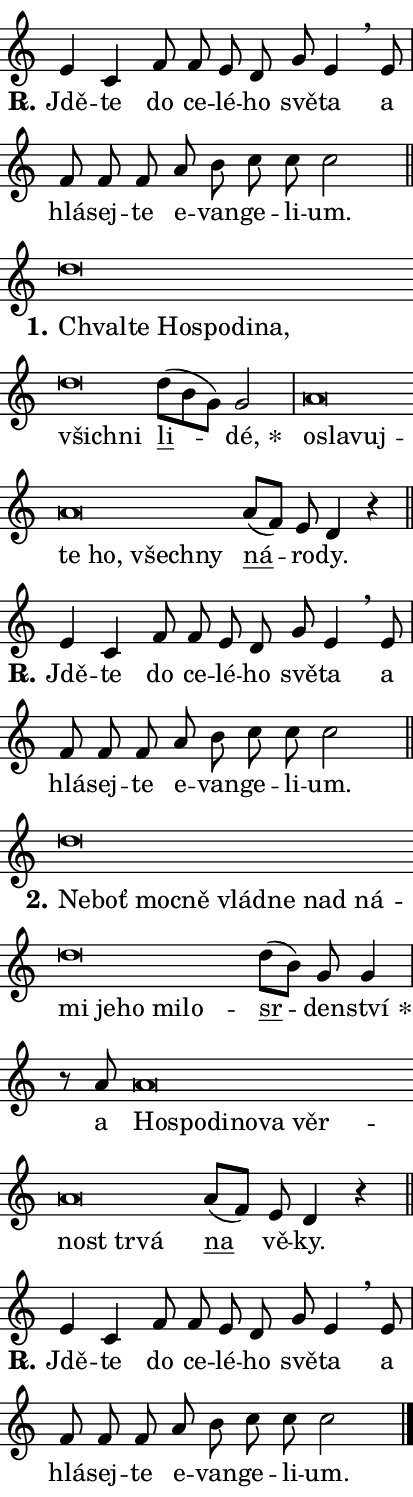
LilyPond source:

\version "2.24.0"
\header { tagline = "" }
\paper {
  indent = 0\cm
  top-margin = 0\cm
  right-margin = 0\cm
  bottom-margin = 0\cm
  left-margin = 0\cm
  paper-width = 7\cm
  page-breaking = #ly:one-page-breaking
  system-system-spacing.basic-distance = #11
  score-system-spacing.basic-distance = #11
  ragged-last = ##f
}


%% Author: Thomas Morley
%% https://lists.gnu.org/archive/html/lilypond-user/2020-05/msg00002.html
#(define (line-position grob)
"Returns position of @var[grob} in current system:
   @code{'start}, if at first time-step
   @code{'end}, if at last time-step
   @code{'middle} otherwise
"
  (let* ((col (ly:item-get-column grob))
         (ln (ly:grob-object col 'left-neighbor))
         (rn (ly:grob-object col 'right-neighbor))
         (col-to-check-left (if (ly:grob? ln) ln col))
         (col-to-check-right (if (ly:grob? rn) rn col))
         (break-dir-left
           (and
             (ly:grob-property col-to-check-left 'non-musical #f)
             (ly:item-break-dir col-to-check-left)))
         (break-dir-right
           (and
             (ly:grob-property col-to-check-right 'non-musical #f)
             (ly:item-break-dir col-to-check-right))))
        (cond ((eqv? 1 break-dir-left) 'start)
              ((eqv? -1 break-dir-right) 'end)
              (else 'middle))))

#(define (tranparent-at-line-position vctor)
  (lambda (grob)
  "Relying on @code{line-position} select the relevant enry from @var{vctor}.
Used to determine transparency,"
    (case (line-position grob)
      ((end) (not (vector-ref vctor 0)))
      ((middle) (not (vector-ref vctor 1)))
      ((start) (not (vector-ref vctor 2))))))

noteHeadBreakVisibility =
#(define-music-function (break-visibility)(vector?)
"Makes @code{NoteHead}s transparent relying on @var{break-visibility}"
#{
  \override NoteHead.transparent =
    #(tranparent-at-line-position break-visibility)
#})

#(define delete-ledgers-for-transparent-note-heads
  (lambda (grob)
    "Reads whether a @code{NoteHead} is transparent.
If so this @code{NoteHead} is removed from @code{'note-heads} from
@var{grob}, which is supposed to be @code{LedgerLineSpanner}.
As a result ledgers are not printed for this @code{NoteHead}"
    (let* ((nhds-array (ly:grob-object grob 'note-heads))
           (nhds-list
             (if (ly:grob-array? nhds-array)
                 (ly:grob-array->list nhds-array)
                 '()))
           ;; Relies on the transparent-property being done before
           ;; Staff.LedgerLineSpanner.after-line-breaking is executed.
           ;; This is fragile ...
           (to-keep
             (remove
               (lambda (nhd)
                 (ly:grob-property nhd 'transparent #f))
               nhds-list)))
      ;; TODO find a better method to iterate over grob-arrays, similiar
      ;; to filter/remove etc for lists
      ;; For now rebuilt from scratch
      (set! (ly:grob-object grob 'note-heads)  '())
      (for-each
        (lambda (nhd)
          (ly:pointer-group-interface::add-grob grob 'note-heads nhd))
        to-keep))))

hideNotes = {
  \noteHeadBreakVisibility #begin-of-line-visible
}
unHideNotes = {
  \noteHeadBreakVisibility #all-visible
}

% work-around for resetting accidentals
% https://lilypond.org/doc/v2.23/Documentation/notation/displaying-rhythms#unmetered-music
cadenzaMeasure = {
  \cadenzaOff
  \partial 1024 s1024
  \cadenzaOn
}

#(define-markup-command (accent layout props text) (markup?)
  "Underline accented syllable"
  (interpret-markup layout props
    #{\markup \override #'(offset . 4.3) \underline { #text }#}))

responsum = \markup \concat {
  "R" \hspace #-1.05 \path #0.1 #'((moveto 0 0.07) (lineto 0.9 0.8)) \hspace #0.05 "."
}

\layout {
    \context {
        \Staff
        \remove "Time_signature_engraver"
        \override LedgerLineSpanner.after-line-breaking = #delete-ledgers-for-transparent-note-heads
    }
    \context {
        \Voice {
            \override NoteHead.output-attributes = #'((class . "notehead"))
            \override Hairpin.height = #0.55
        }
    }
    \context {
        \Lyrics {
            \override StanzaNumber.output-attributes = #'((class . "stanzanumber"))
            \override LyricSpace.minimum-distance = #0.9
            \override LyricText.font-name = #"TeX Gyre Schola"
            \override LyricText.font-size = 1
            \override StanzaNumber.font-name = #"TeX Gyre Schola Bold"
            \override StanzaNumber.font-size = 1
        }
    }
}

% magnetic-lyrics.ily
%
%   written by
%     Jean Abou Samra <jean@abou-samra.fr>
%     Werner Lemberg <wl@gnu.org>
%
%   adapted by
%     Jiri Hon <jiri.hon@gmail.com>
%
% Version 2022-Apr-15

% https://www.mail-archive.com/lilypond-user@gnu.org/msg149350.html

#(define (Left_hyphen_pointer_engraver context)
   "Collect syllable-hyphen-syllable occurrences in lyrics and store
them in properties.  This engraver only looks to the left.  For
example, if the lyrics input is @code{foo -- bar}, it does the
following.

@itemize @bullet
@item
Set the @code{text} property of the @code{LyricHyphen} grob between
@q{foo} and @q{bar} to @code{foo}.

@item
Set the @code{left-hyphen} property of the @code{LyricText} grob with
text @q{foo} to the @code{LyricHyphen} grob between @q{foo} and
@q{bar}.
@end itemize

Use this auxiliary engraver in combination with the
@code{lyric-@/text::@/apply-@/magnetic-@/offset!} hook."
   (let ((hyphen #f)
         (text #f))
     (make-engraver
      (acknowledgers
       ((lyric-syllable-interface engraver grob source-engraver)
        (set! text grob)))
      (end-acknowledgers
       ((lyric-hyphen-interface engraver grob source-engraver)
        ;(when (not (grob::has-interface grob 'lyric-space-interface))
          (set! hyphen grob)));)
      ((stop-translation-timestep engraver)
       (when (and text hyphen)
         (ly:grob-set-object! text 'left-hyphen hyphen))
       (set! text #f)
       (set! hyphen #f)))))

#(define (lyric-text::apply-magnetic-offset! grob)
   "If the space between two syllables is less than the value in
property @code{LyricText@/.details@/.squash-threshold}, move the right
syllable to the left so that it gets concatenated with the left
syllable.

Use this function as a hook for
@code{LyricText@/.after-@/line-@/breaking} if the
@code{Left_@/hyphen_@/pointer_@/engraver} is active."
   (let ((hyphen (ly:grob-object grob 'left-hyphen #f)))
     (when hyphen
       (let ((left-text (ly:spanner-bound hyphen LEFT)))
         (when (grob::has-interface left-text 'lyric-syllable-interface)
           (let* ((common (ly:grob-common-refpoint grob left-text X))
                  (this-x-ext (ly:grob-extent grob common X))
                  (left-x-ext
                   (begin
                     ;; Trigger magnetism for left-text.
                     (ly:grob-property left-text 'after-line-breaking)
                     (ly:grob-extent left-text common X)))
                  ;; `delta` is the gap width between two syllables.
                  (delta (- (interval-start this-x-ext)
                            (interval-end left-x-ext)))
                  (details (ly:grob-property grob 'details))
                  (threshold (assoc-get 'squash-threshold details 0.2)))
             (when (< delta threshold)
               (let* (;; We have to manipulate the input text so that
                      ;; ligatures crossing syllable boundaries are not
                      ;; disabled.  For languages based on the Latin
                      ;; script this is essentially a beautification.
                      ;; However, for non-Western scripts it can be a
                      ;; necessity.
                      (lt (ly:grob-property left-text 'text))
                      (rt (ly:grob-property grob 'text))
                      (is-space (grob::has-interface hyphen 'lyric-space-interface))
                      (space (if is-space " " ""))
                      (space-markup (grob-interpret-markup grob " "))
                      (space-size (interval-length (ly:stencil-extent space-markup X)))
                      (extra-delta (if is-space space-size 0))
                      ;; Append new syllable.
                      (ltrt-space (if (and (string? lt) (string? rt))
                                (string-append lt space rt)
                                (make-concat-markup (list lt space rt))))
                      ;; Right-align `ltrt` to the right side.
                      (ltrt-space-markup (grob-interpret-markup
                               grob
                               (make-translate-markup
                                (cons (interval-length this-x-ext) 0)
                                (make-right-align-markup ltrt-space)))))
                 (begin
                   ;; Don't print `left-text`.
                   (ly:grob-set-property! left-text 'stencil #f)
                   ;; Set text and stencil (which holds all collected
                   ;; syllables so far) and shift it to the left.
                   (ly:grob-set-property! grob 'text ltrt-space)
                   (ly:grob-set-property! grob 'stencil ltrt-space-markup)
                   (ly:grob-translate-axis! grob (- (- delta extra-delta)) X))))))))))


#(define (lyric-hyphen::displace-bounds-first grob)
   ;; Make very sure this callback isn't triggered too early.
   (let ((left (ly:spanner-bound grob LEFT))
         (right (ly:spanner-bound grob RIGHT)))
     (ly:grob-property left 'after-line-breaking)
     (ly:grob-property right 'after-line-breaking)
     (ly:lyric-hyphen::print grob)))

squashThreshold = #0.4

\layout {
  \context {
    \Lyrics
    \consists #Left_hyphen_pointer_engraver
    \override LyricText.after-line-breaking =
      #lyric-text::apply-magnetic-offset!
    \override LyricHyphen.stencil = #lyric-hyphen::displace-bounds-first
    \override LyricText.details.squash-threshold = \squashThreshold
    \override LyricHyphen.minimum-distance = 0
    \override LyricHyphen.minimum-length = \squashThreshold
  }
}

squash = \override LyricText.details.squash-threshold = 9999
unSquash = \override LyricText.details.squash-threshold = \squashThreshold

left = \override LyricText.self-alignment-X = #LEFT
unLeft = \revert LyricText.self-alignment-X

starOffset = #(lambda (grob) 
                (let ((x_offset (ly:self-alignment-interface::aligned-on-x-parent grob)))
                  (if (= x_offset 0) 0 (+ x_offset 1.2))))

star = #(define-music-function (syllable)(string?)
"Append star separator at the end of a syllable"
#{
  \once \override LyricText.X-offset = #starOffset
  \lyricmode { \markup {
    #syllable
    \override #'((font-name . "TeX Gyre Schola Bold")) \hspace #0.2 \lower #0.65 \larger "*"
  } }
#})

starAccent = #(define-music-function (syllable)(string?)
"Append star separator at the end of a syllable and make accent"
#{
  \once \override LyricText.X-offset = #starOffset
  \lyricmode { \markup {
    \accent #syllable
    \override #'((font-name . "TeX Gyre Schola Bold")) \hspace #0.2 \lower #0.65 \larger "*"
  } }
#})

breath = #(define-music-function (syllable)(string?)
"Append breathing indicator at the end of a syllable"
#{
  \lyricmode { \markup { #syllable "+" } }
#})

optionalBreath = #(define-music-function (syllable)(string?)
"Append optional breathing indicator at the end of a syllable"
#{
  \lyricmode { \markup { #syllable "(+)" } }
#})


\score {
    <<
        \new Voice = "melody" { \cadenzaOn \key c \major \relative { e'4 c f8 f e d \bar "" g e4 \breathe e8 \cadenzaMeasure \bar "|" f f f \bar "" a b c c c2 \cadenzaMeasure \bar "||" \break } }
        \new Lyrics \lyricsto "melody" { \lyricmode { \set stanza = \responsum
Jdě -- te do ce -- lé -- ho svě -- ta a hlá -- sej -- te e -- van -- ge -- li -- um. } }
    >>
    \layout {}
}

\score {
    <<
        \new Voice = "melody" { \cadenzaOn \key c \major \relative { d''\breve*1/16 \hideNotes \breve*1/16 \bar "" \breve*1/16 \bar "" \breve*1/16 \bar "" \breve*1/16 \bar "" \breve*1/16 \bar "" \breve*1/16 \breve*1/16 \bar "" \unHideNotes \bar "" d8[( b g)] g2 \cadenzaMeasure \bar "|" a\breve*1/16 \hideNotes \breve*1/16 \bar "" \breve*1/16 \bar "" \breve*1/16 \bar "" \breve*1/16 \bar "" \breve*1/16 \breve*1/16 \bar "" \unHideNotes \bar "" a8[( f)] e d4 r \cadenzaMeasure \bar "||" \break } }
        \new Lyrics \lyricsto "melody" { \lyricmode { \set stanza = "1."
\left Chval -- \squash te Ho -- spo -- di -- na, všich -- ni \unLeft \unSquash \markup \accent li -- \star dé, \left o -- \squash sla -- vuj -- te ho, všech -- ny \unLeft \unSquash \markup \accent ná -- ro -- dy. } }
    >>
    \layout {}
}

\score {
    <<
        \new Voice = "melody" { \cadenzaOn \key c \major \relative { e'4 c f8 f e d \bar "" g e4 \breathe e8 \cadenzaMeasure \bar "|" f f f \bar "" a b c c c2 \cadenzaMeasure \bar "||" \break } }
        \new Lyrics \lyricsto "melody" { \lyricmode { \set stanza = \responsum
Jdě -- te do ce -- lé -- ho svě -- ta a hlá -- sej -- te e -- van -- ge -- li -- um. } }
    >>
    \layout {}
}

\score {
    <<
        \new Voice = "melody" { \cadenzaOn \key c \major \relative { d''\breve*1/16 \hideNotes \breve*1/16 \bar "" \breve*1/16 \bar "" \breve*1/16 \bar "" \breve*1/16 \bar "" \breve*1/16 \bar "" \breve*1/16 \bar "" \breve*1/16 \bar "" \breve*1/16 \bar "" \breve*1/16 \bar "" \breve*1/16 \bar "" \breve*1/16 \breve*1/16 \bar "" \unHideNotes \bar "" d8[( b)] g g4 \cadenzaMeasure \bar "|" r8 a8 a\breve*1/16 \hideNotes \breve*1/16 \bar "" \breve*1/16 \bar "" \breve*1/16 \bar "" \breve*1/16 \bar "" \breve*1/16 \bar "" \breve*1/16 \bar "" \breve*1/16 \breve*1/16 \bar "" \unHideNotes \bar "" a8[( f)] e d4 r \cadenzaMeasure \bar "||" \break } }
        \new Lyrics \lyricsto "melody" { \lyricmode { \set stanza = "2."
\left Ne -- \squash boť moc -- ně vlád -- ne nad ná -- mi je -- ho mi -- lo -- \unLeft \unSquash \markup \accent sr -- den -- \star ství a \left Ho -- \squash spo -- di -- no -- va věr -- nost tr -- vá \unLeft \unSquash \markup \accent na vě -- ky. } }
    >>
    \layout {}
}

\score {
    <<
        \new Voice = "melody" { \cadenzaOn \key c \major \relative { e'4 c f8 f e d \bar "" g e4 \breathe e8 \cadenzaMeasure \bar "|" f f f \bar "" a b c c c2 \cadenzaMeasure \bar "||" \break } \bar "|." }
        \new Lyrics \lyricsto "melody" { \lyricmode { \set stanza = \responsum
Jdě -- te do ce -- lé -- ho svě -- ta a hlá -- sej -- te e -- van -- ge -- li -- um. } }
    >>
    \layout {}
}
